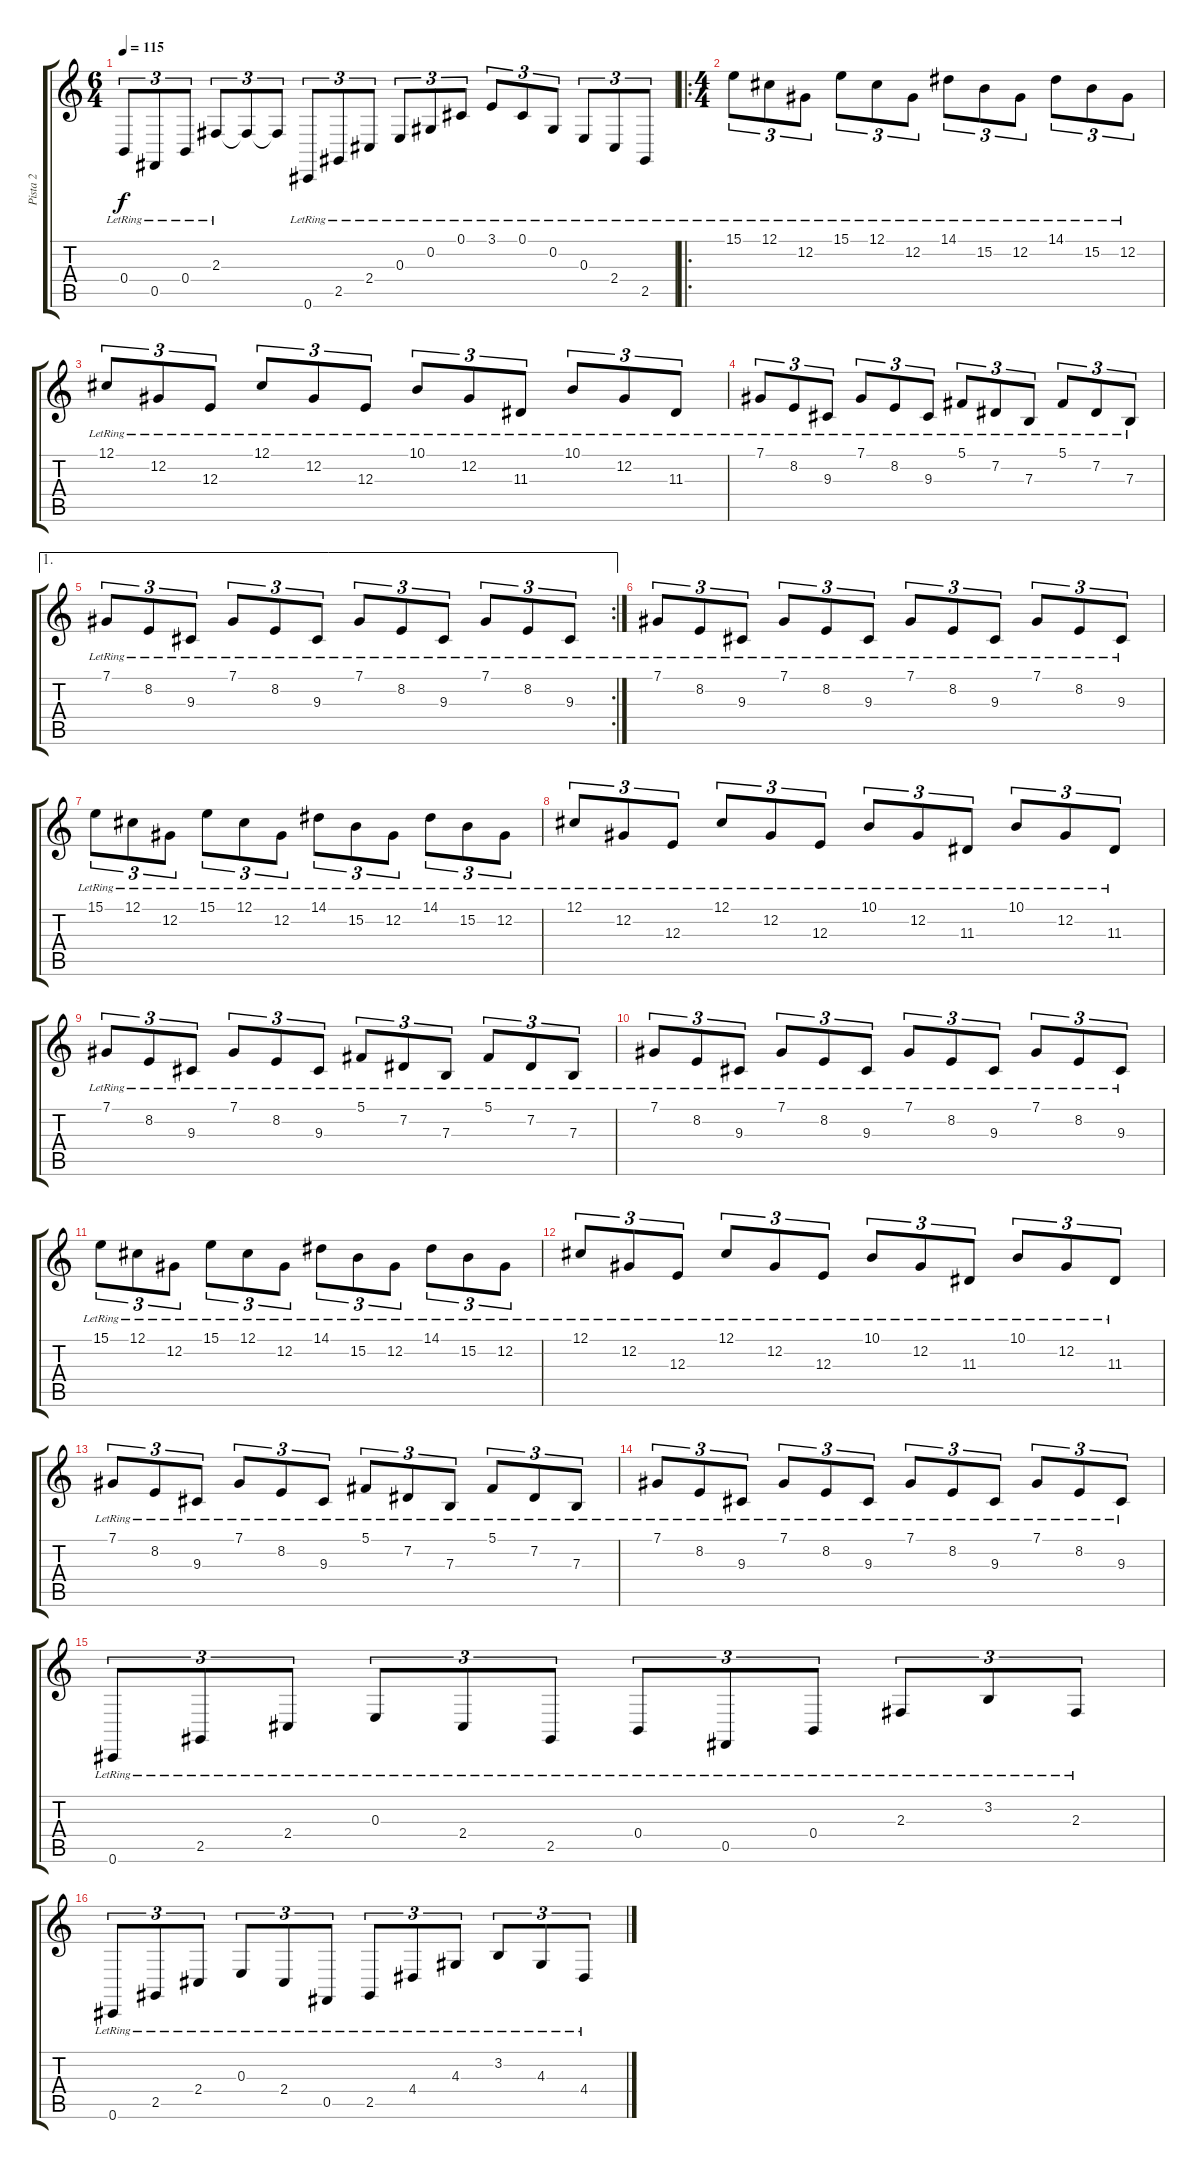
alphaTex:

\track ("Pista 2" "Pista 2") {instrument acousticgrandpiano}
\staff {score tabs}
\tuning (Db4 Ab3 E3 B2 Gb2 Db2) {hide}
\ts (6 4)
\tempo 115
\clef g2
\ks c
0.4{lr}.8{tu (3 2) dy f} 0.5{lr}.8{tu (3 2)} 0.4{lr}.8{tu (3 2)} 2.3{lr}.8{tu (3 2)} 2.3{t}.8{tu (3 2)} 2.3{t}.8{tu (3 2)} 0.6{lr}.8{tu (3 2)} 2.5{lr}.8{tu (3 2)} 2.4{lr}.8{tu (3 2)} 0.3{lr}.8{tu (3 2)} 0.2{lr}.8{tu (3 2)} 0.1{lr}.8{tu (3 2)} 3.1{lr}.8{tu (3 2)} 0.1{lr}.8{tu (3 2)} 0.2{lr}.8{tu (3 2)} 0.3{lr}.8{tu (3 2)} 2.4{lr}.8{tu (3 2)} 2.5{lr}.8{tu (3 2)} |
\ro
\ts (4 4)
15.1{lr}.8{tu (3 2) volume 10} 12.1{lr}.8{tu (3 2)} 12.2{lr}.8{tu (3 2)} 15.1{lr}.8{tu (3 2)} 12.1{lr}.8{tu (3 2)} 12.2{lr}.8{tu (3 2)} 14.1{lr}.8{tu (3 2)} 15.2{lr}.8{tu (3 2)} 12.2{lr}.8{tu (3 2)} 14.1{lr}.8{tu (3 2)} 15.2{lr}.8{tu (3 2)} 12.2{lr}.8{tu (3 2)} |
12.1{lr}.8{tu (3 2)} 12.2{lr}.8{tu (3 2)} 12.3{lr}.8{tu (3 2)} 12.1{lr}.8{tu (3 2)} 12.2{lr}.8{tu (3 2)} 12.3{lr}.8{tu (3 2)} 10.1{lr}.8{tu (3 2)} 12.2{lr}.8{tu (3 2)} 11.3{lr}.8{tu (3 2)} 10.1{lr}.8{tu (3 2)} 12.2{lr}.8{tu (3 2)} 11.3{lr}.8{tu (3 2)} |
7.1{lr}.8{tu (3 2)} 8.2{lr}.8{tu (3 2)} 9.3{lr}.8{tu (3 2)} 7.1{lr}.8{tu (3 2)} 8.2{lr}.8{tu (3 2)} 9.3{lr}.8{tu (3 2)} 5.1{lr}.8{tu (3 2)} 7.2{lr}.8{tu (3 2)} 7.3{lr}.8{tu (3 2)} 5.1{lr}.8{tu (3 2)} 7.2{lr}.8{tu (3 2)} 7.3{lr}.8{tu (3 2)} |
\ae 1
\rc 2
7.1{lr}.8{tu (3 2)} 8.2{lr}.8{tu (3 2)} 9.3{lr}.8{tu (3 2)} 7.1{lr}.8{tu (3 2)} 8.2{lr}.8{tu (3 2)} 9.3{lr}.8{tu (3 2)} 7.1{lr}.8{tu (3 2)} 8.2{lr}.8{tu (3 2)} 9.3{lr}.8{tu (3 2)} 7.1{lr}.8{tu (3 2)} 8.2{lr}.8{tu (3 2)} 9.3{lr}.8{tu (3 2)} |
7.1{lr}.8{tu (3 2)} 8.2{lr}.8{tu (3 2)} 9.3{lr}.8{tu (3 2)} 7.1{lr}.8{tu (3 2)} 8.2{lr}.8{tu (3 2)} 9.3{lr}.8{tu (3 2)} 7.1{lr}.8{tu (3 2)} 8.2{lr}.8{tu (3 2)} 9.3{lr}.8{tu (3 2)} 7.1{lr}.8{tu (3 2)} 8.2{lr}.8{tu (3 2)} 9.3{lr}.8{tu (3 2)} |
15.1{lr}.8{tu (3 2)} 12.1{lr}.8{tu (3 2)} 12.2{lr}.8{tu (3 2)} 15.1{lr}.8{tu (3 2)} 12.1{lr}.8{tu (3 2)} 12.2{lr}.8{tu (3 2)} 14.1{lr}.8{tu (3 2)} 15.2{lr}.8{tu (3 2)} 12.2{lr}.8{tu (3 2)} 14.1{lr}.8{tu (3 2)} 15.2{lr}.8{tu (3 2)} 12.2{lr}.8{tu (3 2)} |
12.1{lr}.8{tu (3 2)} 12.2{lr}.8{tu (3 2)} 12.3{lr}.8{tu (3 2)} 12.1{lr}.8{tu (3 2)} 12.2{lr}.8{tu (3 2)} 12.3{lr}.8{tu (3 2)} 10.1{lr}.8{tu (3 2)} 12.2{lr}.8{tu (3 2)} 11.3{lr}.8{tu (3 2)} 10.1{lr}.8{tu (3 2)} 12.2{lr}.8{tu (3 2)} 11.3{lr}.8{tu (3 2)} |
7.1{lr}.8{tu (3 2)} 8.2{lr}.8{tu (3 2)} 9.3{lr}.8{tu (3 2)} 7.1{lr}.8{tu (3 2)} 8.2{lr}.8{tu (3 2)} 9.3{lr}.8{tu (3 2)} 5.1{lr}.8{tu (3 2)} 7.2{lr}.8{tu (3 2)} 7.3{lr}.8{tu (3 2)} 5.1{lr}.8{tu (3 2)} 7.2{lr}.8{tu (3 2)} 7.3{lr}.8{tu (3 2)} |
7.1{lr}.8{tu (3 2)} 8.2{lr}.8{tu (3 2)} 9.3{lr}.8{tu (3 2)} 7.1{lr}.8{tu (3 2)} 8.2{lr}.8{tu (3 2)} 9.3{lr}.8{tu (3 2)} 7.1{lr}.8{tu (3 2)} 8.2{lr}.8{tu (3 2)} 9.3{lr}.8{tu (3 2)} 7.1{lr}.8{tu (3 2)} 8.2{lr}.8{tu (3 2)} 9.3{lr}.8{tu (3 2)} |
15.1{lr}.8{tu (3 2)} 12.1{lr}.8{tu (3 2)} 12.2{lr}.8{tu (3 2)} 15.1{lr}.8{tu (3 2)} 12.1{lr}.8{tu (3 2)} 12.2{lr}.8{tu (3 2)} 14.1{lr}.8{tu (3 2)} 15.2{lr}.8{tu (3 2)} 12.2{lr}.8{tu (3 2)} 14.1{lr}.8{tu (3 2)} 15.2{lr}.8{tu (3 2)} 12.2{lr}.8{tu (3 2)} |
12.1{lr}.8{tu (3 2)} 12.2{lr}.8{tu (3 2)} 12.3{lr}.8{tu (3 2)} 12.1{lr}.8{tu (3 2)} 12.2{lr}.8{tu (3 2)} 12.3{lr}.8{tu (3 2)} 10.1{lr}.8{tu (3 2)} 12.2{lr}.8{tu (3 2)} 11.3{lr}.8{tu (3 2)} 10.1{lr}.8{tu (3 2)} 12.2{lr}.8{tu (3 2)} 11.3{lr}.8{tu (3 2)} |
7.1{lr}.8{tu (3 2)} 8.2{lr}.8{tu (3 2)} 9.3{lr}.8{tu (3 2)} 7.1{lr}.8{tu (3 2)} 8.2{lr}.8{tu (3 2)} 9.3{lr}.8{tu (3 2)} 5.1{lr}.8{tu (3 2)} 7.2{lr}.8{tu (3 2)} 7.3{lr}.8{tu (3 2)} 5.1{lr}.8{tu (3 2)} 7.2{lr}.8{tu (3 2)} 7.3{lr}.8{tu (3 2)} |
7.1{lr}.8{tu (3 2) volume 14} 8.2{lr}.8{tu (3 2)} 9.3{lr}.8{tu (3 2)} 7.1{lr}.8{tu (3 2)} 8.2{lr}.8{tu (3 2)} 9.3{lr}.8{tu (3 2)} 7.1{lr}.8{tu (3 2)} 8.2{lr}.8{tu (3 2)} 9.3{lr}.8{tu (3 2)} 7.1{lr}.8{tu (3 2)} 8.2{lr}.8{tu (3 2)} 9.3{lr}.8{tu (3 2)} |
0.6{lr}.8{tu (3 2)} 2.5{lr}.8{tu (3 2)} 2.4{lr}.8{tu (3 2)} 0.3{lr}.8{tu (3 2)} 2.4{lr}.8{tu (3 2)} 2.5{lr}.8{tu (3 2)} 0.4{lr}.8{tu (3 2)} 0.5{lr}.8{tu (3 2)} 0.4{lr}.8{tu (3 2)} 2.3{lr}.8{tu (3 2)} 3.2{lr}.8{tu (3 2)} 2.3{lr}.8{tu (3 2)} |
0.6{lr}.8{tu (3 2)} 2.5{lr}.8{tu (3 2)} 2.4{lr}.8{tu (3 2)} 0.3{lr}.8{tu (3 2)} 2.4{lr}.8{tu (3 2)} 0.5{lr}.8{tu (3 2)} 2.5{lr}.8{tu (3 2)} 4.4{lr}.8{tu (3 2)} 4.3{lr}.8{tu (3 2)} 3.2{lr}.8{tu (3 2)} 4.3{lr}.8{tu (3 2)} 4.4{lr}.8{tu (3 2)}
